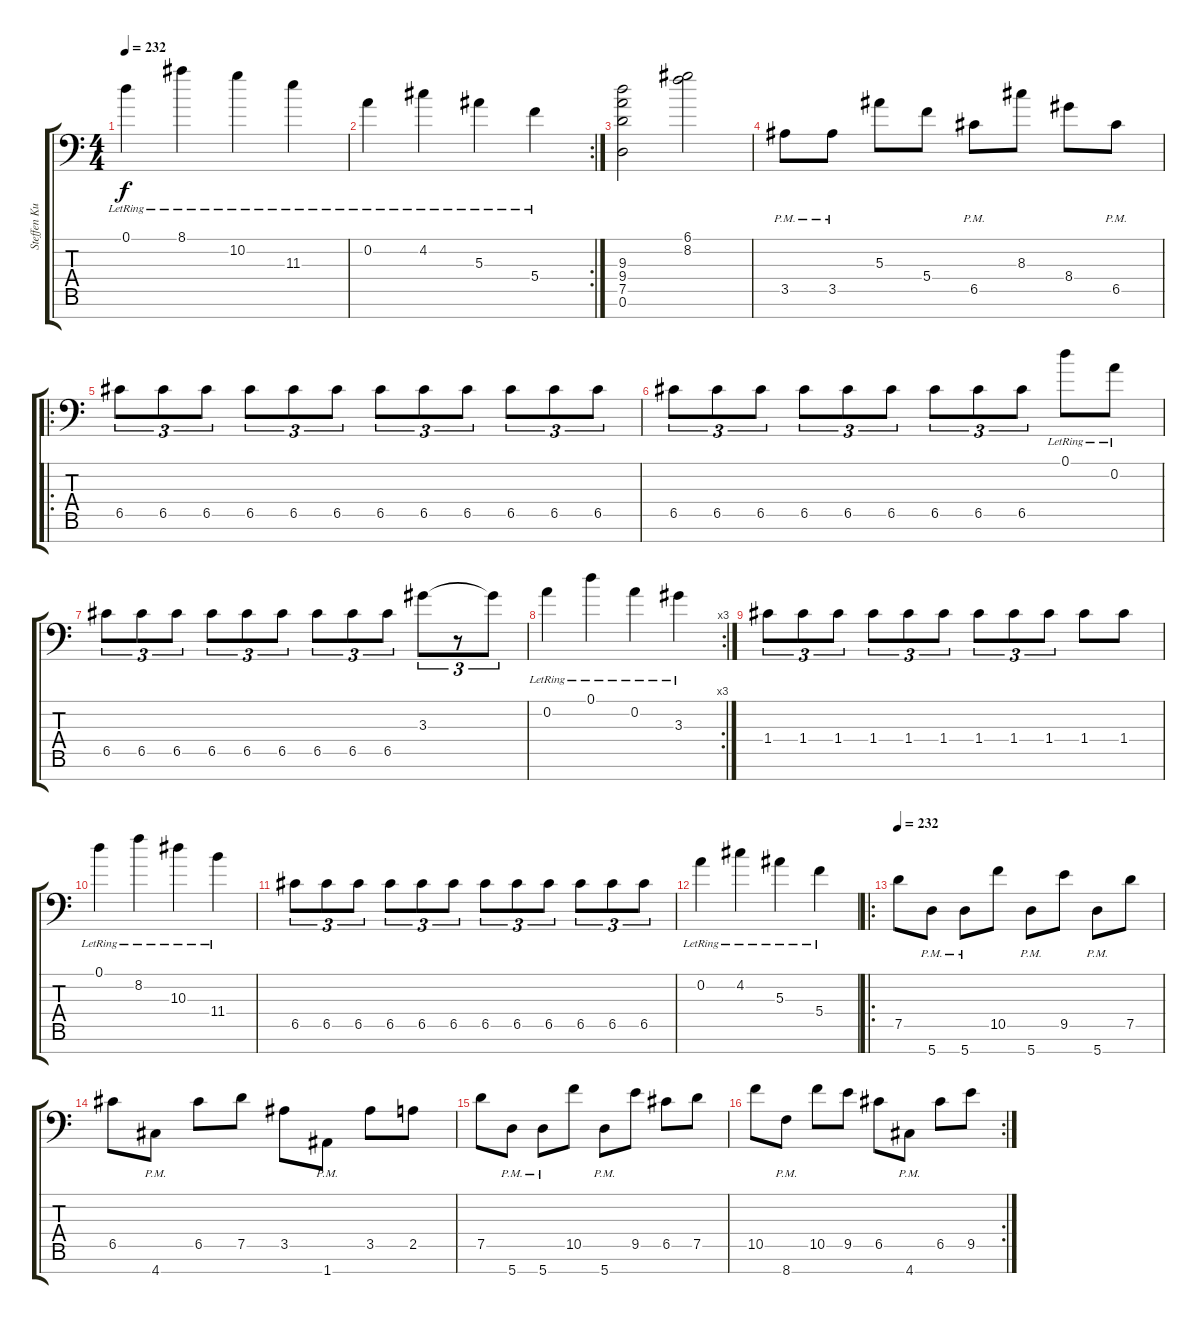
\track ("Steffen Kummerer" "Steffen Ku") {instrument distortionguitar}
\staff {score tabs}
\tuning (D4 A3 F3 C3 G2 D2 A1) {hide}
\ts (4 4)
\tempo 232
\clef f4
\ks c
0.1{lr}.4{dy f} 8.1{lr}.4 10.2{lr}.4 11.3{lr}.4 |
\rc 2
0.2{lr}.4 4.2{lr}.4 5.3{lr}.4 5.4{lr}.4 |
(9.3 9.4 7.5 0.6).2 (6.1 8.2).2 |
3.5{pm}.8 3.5{pm}.8 5.3.8 5.4.8 6.5{pm}.8 8.3.8 8.4.8 6.5{pm}.8 |
\ro
6.5.8{tu (3 2)} 6.5.8{tu (3 2)} 6.5.8{tu (3 2)} 6.5.8{tu (3 2)} 6.5.8{tu (3 2)} 6.5.8{tu (3 2)} 6.5.8{tu (3 2)} 6.5.8{tu (3 2)} 6.5.8{tu (3 2)} 6.5.8{tu (3 2)} 6.5.8{tu (3 2)} 6.5.8{tu (3 2)} |
6.5.8{tu (3 2)} 6.5.8{tu (3 2)} 6.5.8{tu (3 2)} 6.5.8{tu (3 2)} 6.5.8{tu (3 2)} 6.5.8{tu (3 2)} 6.5.8{tu (3 2)} 6.5.8{tu (3 2)} 6.5.8{tu (3 2)} 0.1{lr}.8 0.2{lr}.8 |
6.5.8{tu (3 2)} 6.5.8{tu (3 2)} 6.5.8{tu (3 2)} 6.5.8{tu (3 2)} 6.5.8{tu (3 2)} 6.5.8{tu (3 2)} 6.5.8{tu (3 2)} 6.5.8{tu (3 2)} 6.5.8{tu (3 2)} 3.3.8{tu (3 2)} r.8{tu (3 2)} 3.3{t}.8{tu (3 2)} |
\rc 3
0.2{lr}.4 0.1{lr}.4 0.2{lr}.4 3.3{lr}.4 |
1.4.8{tu (3 2)} 1.4.8{tu (3 2)} 1.4.8{tu (3 2)} 1.4.8{tu (3 2)} 1.4.8{tu (3 2)} 1.4.8{tu (3 2)} 1.4.8{tu (3 2)} 1.4.8{tu (3 2)} 1.4.8{tu (3 2)} 1.4.8 1.4.8 |
0.1{lr}.4 8.2{lr}.4 10.3{lr}.4 11.4{lr}.4 |
6.5.8{tu (3 2)} 6.5.8{tu (3 2)} 6.5.8{tu (3 2)} 6.5.8{tu (3 2)} 6.5.8{tu (3 2)} 6.5.8{tu (3 2)} 6.5.8{tu (3 2)} 6.5.8{tu (3 2)} 6.5.8{tu (3 2)} 6.5.8{tu (3 2)} 6.5.8{tu (3 2)} 6.5.8{tu (3 2)} |
0.2{lr}.4 4.2{lr}.4 5.3{lr}.4 5.4{lr}.4 |
\ro
\tempo 232
7.5.8 5.7{pm}.8 5.7{pm}.8 10.5.8 5.7{pm}.8 9.5.8 5.7{pm}.8 7.5.8 |
6.5.8 4.7{pm}.8 6.5.8 7.5.8 3.5.8 1.7{pm}.8 3.5.8 2.5.8 |
7.5.8 5.7{pm}.8 5.7{pm}.8 10.5.8 5.7{pm}.8 9.5.8 6.5.8 7.5.8 |
\rc 2
10.5.8 8.7{pm}.8 10.5.8 9.5.8 6.5.8 4.7{pm}.8 6.5.8 9.5.8
